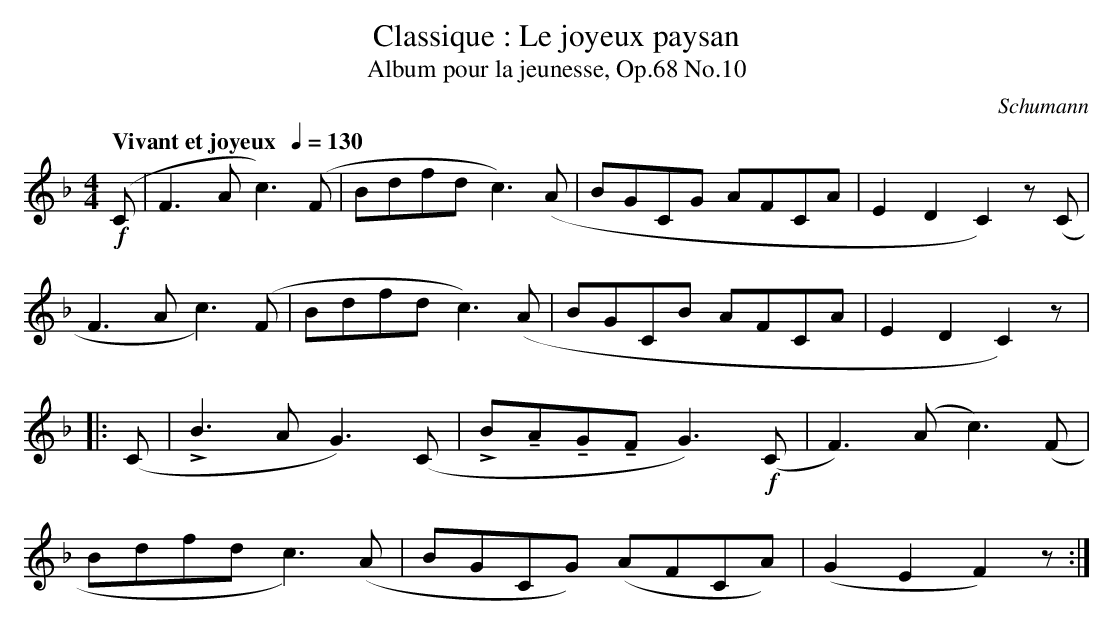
X:1
T:Classique : Le joyeux paysan
T:Album pour la jeunesse, Op.68 No.10
C:Schumann
U:T = !trill!
U:P = !fermata!% Point d'orgue
U:L = !tenuto!% Louré
U:M = !accent!% Mphasis
M:4/4
L:1/8
Q:"Vivant et joyeux  "1/4=130
K:F clef=treble
!f! (C | F3 A c3) (F | Bdfd c3) (A | BGCG AFCA | E2 D2 C2) z(C | F3 A c3) (F |\
Bdfd c3) (A | BGCB AFCA | E2 D2 C2) z |: (C | MB3 A G3) (C | MBLALGLF G3) !f! (C |\
F3) (A c3) (F | Bdfd c3) (A | BGCG) (AFCA) | (G2 E2 F2) z :|
